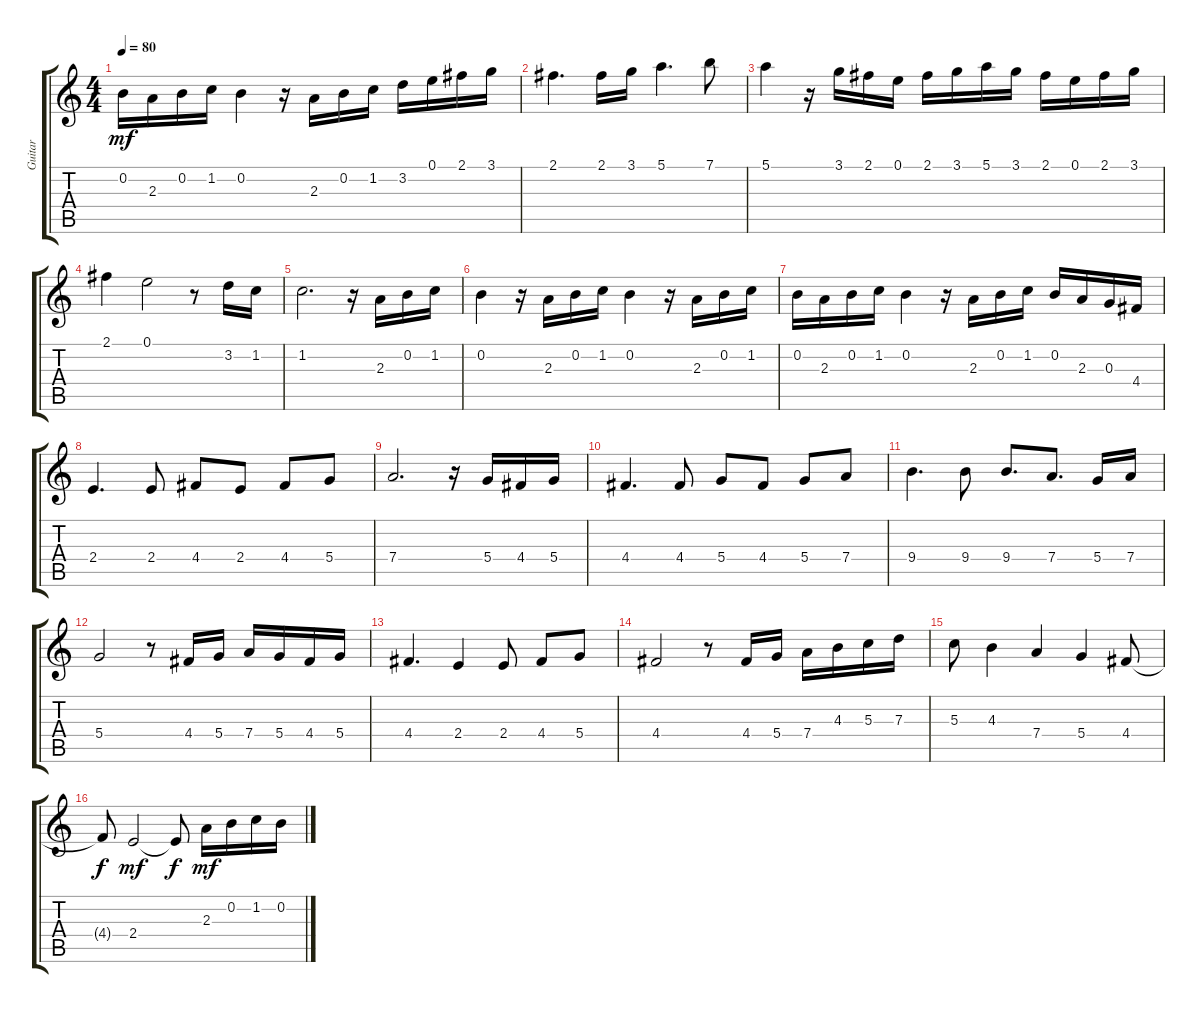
\track ("Guitar" "Guitar") {instrument acousticguitarnylon}
\staff {score tabs}
\tuning (E4 B3 G3 D3 A2 E2) {hide}
\ts (4 4)
\tempo 80
\clef g2
\ks c
0.2.16{dy mf} 2.3.16 0.2.16 1.2.16 0.2.4 r.16 2.3.16 0.2.16 1.2.16 3.2.16 0.1.16 2.1.16 3.1.16 |
2.1.4{d} 2.1.16 3.1.16 5.1.4{d} 7.1.8 |
5.1.4 r.16 3.1.16 2.1.16 0.1.16 2.1.16 3.1.16 5.1.16 3.1.16 2.1.16 0.1.16 2.1.16 3.1.16 |
2.1.4 0.1.2 r.8 3.2.16 1.2.16 |
1.2.2{d} r.16 2.3.16 0.2.16 1.2.16 |
0.2.4 r.16 2.3.16 0.2.16 1.2.16 0.2.4 r.16 2.3.16 0.2.16 1.2.16 |
0.2.16 2.3.16 0.2.16 1.2.16 0.2.4 r.16 2.3.16 0.2.16 1.2.16 0.2.16 2.3.16 0.3.16 4.4.16 |
2.4.4{d} 2.4.8 4.4.8 2.4.8 4.4.8 5.4.8 |
7.4.2{d} r.16 5.4.16 4.4.16 5.4.16 |
4.4.4{d} 4.4.8 5.4.8 4.4.8 5.4.8 7.4.8 |
9.4.4{d} 9.4.8 9.4.8{d} 7.4.8{d} 5.4.16 7.4.16 |
5.4.2 r.8 4.4.16 5.4.16 7.4.16 5.4.16 4.4.16 5.4.16 |
4.4.4{d} 2.4.4 2.4.8 4.4.8 5.4.8 |
4.4.2 r.8 4.4.16 5.4.16 7.4.16 4.3.16 5.3.16 7.3.16 |
5.3.8 4.3.4 7.4.4 5.4.4 4.4.8 |
4.4{t}.8{dy f} 2.4.2{dy mf} 2.4{t}.8{dy f} 2.3.16{dy mf} 0.2.16 1.2.16 0.2.16
